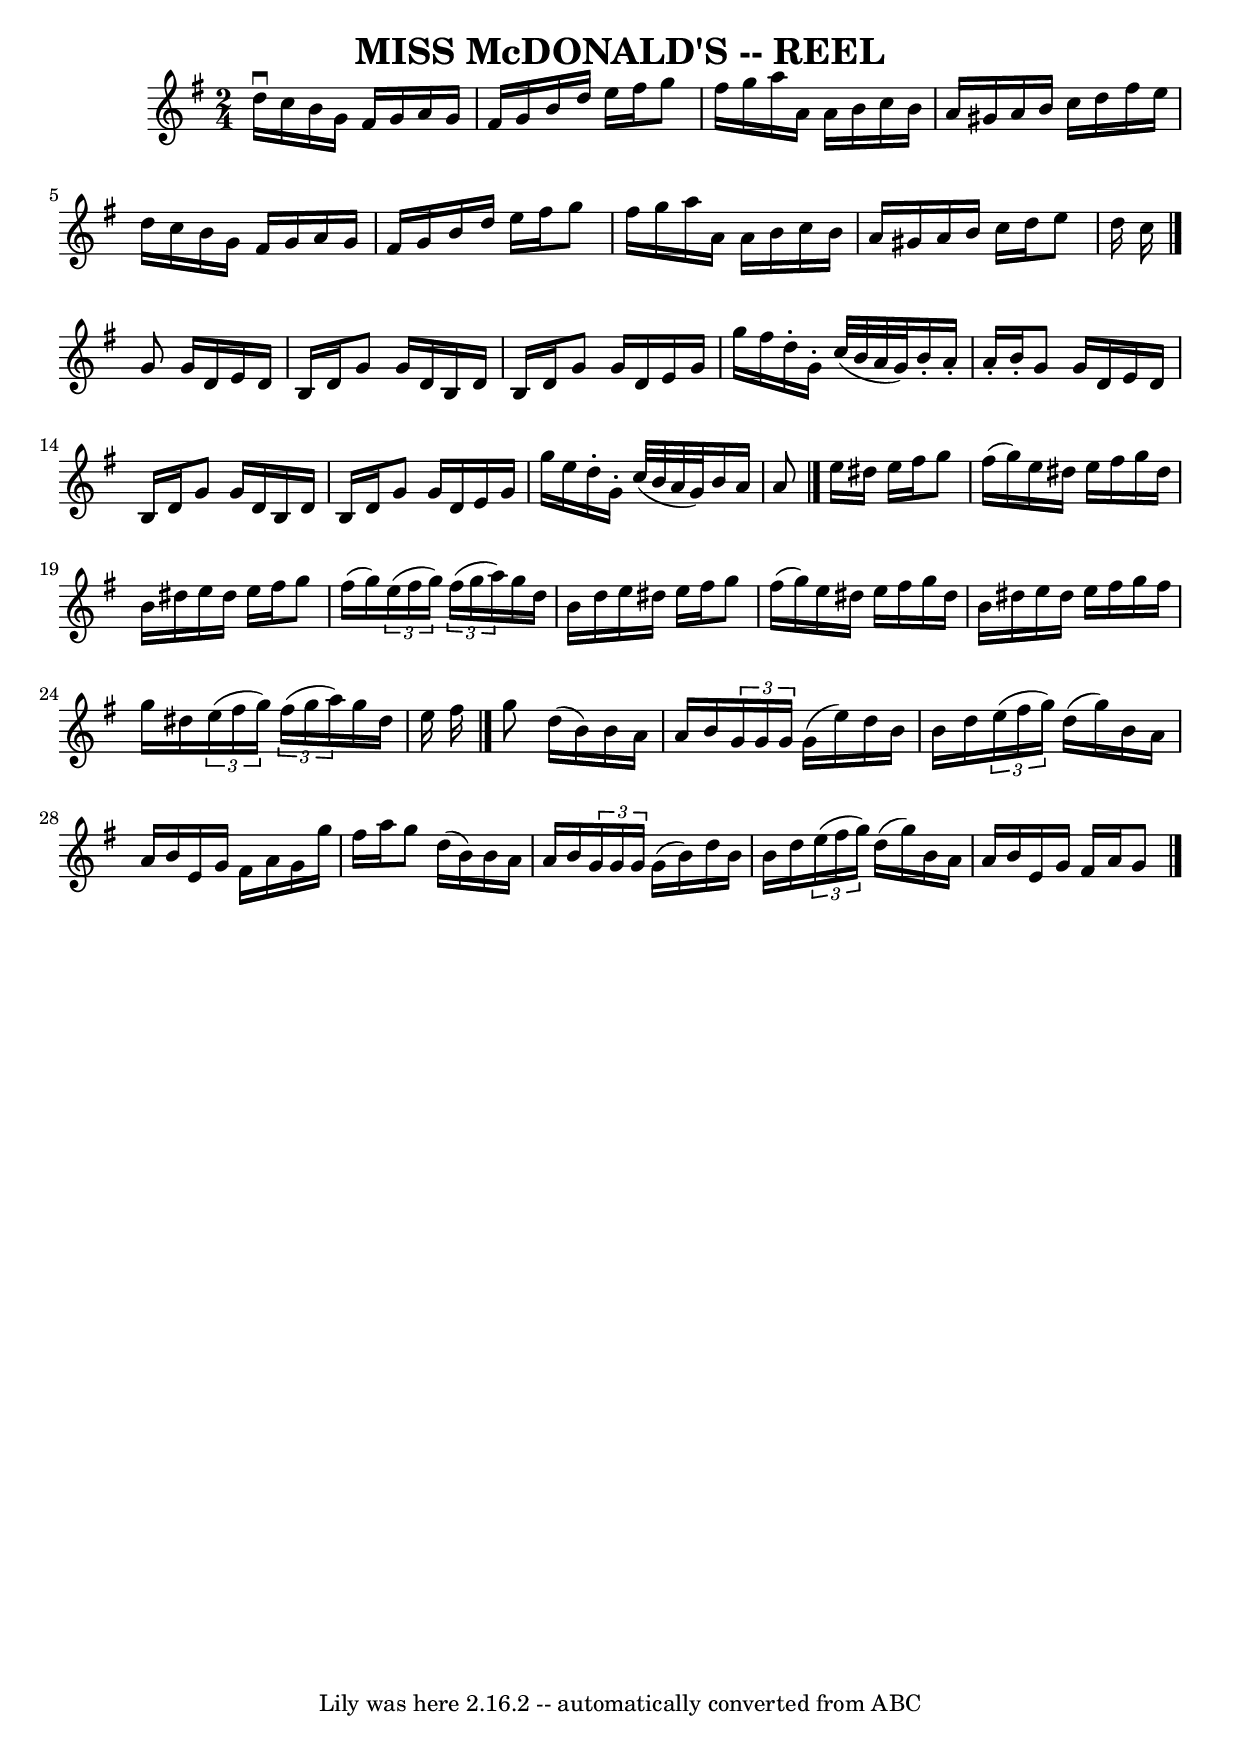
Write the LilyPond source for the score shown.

\version "2.16.2"
\include "Mammoth.ily"
\header {
	%% book = "Ryan's Mammoth Collection of Fiddle Tunes"
	crossRefNumber = "1"
	footnotes = ""
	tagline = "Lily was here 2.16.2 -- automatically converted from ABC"
	title = "MISS McDONALD'S -- REEL"
}
voicedefault =  {


\time 2/4 
\key g \major d''16^\downbow c''16        |
 b'16    
g'16 fis'16 g'16 a'16 g'16 fis'16 g'16    |
 b'16    
d''16 e''16 fis''16 g''8 fis''16 g''16    |
 a''16    
a'16 a'16 b'16 c''16 b'16 a'16 gis'16    |
 a'16    
b'16 c''16 d''16 fis''16 e''16 d''16 c''16        |
   
b'16 g'16 fis'16 g'16 a'16 g'16 fis'16 g'16    |
   
b'16 d''16 e''16 fis''16 g''8 fis''16 g''16    |
   
a''16 a'16 a'16 b'16 c''16 b'16 a'16 gis'16    |
   
a'16 b'16 c''16 d''16 e''8 d''16 c''16    \bar "|." g'8   
 g'16 d'16 e'16 d'16 b16 d'16    |
 g'8 g'16 d'16  
 b16 d'16 b16 d'16    |
 g'8 g'16 d'16 e'16 g'16  
 g''16 fis''16    |
 d''16 -. g'16 -. c''32 (b'32 a'32    
g'32) b'16 -. a'16 -. a'16 -. b'16 -.       |
 g'8 g'16   
 d'16 e'16 d'16 b16 d'16    |
 g'8 g'16 d'16 b16   
 d'16 b16 d'16    |
 g'8 g'16 d'16 e'16 g'16 g''16 
 e''16    |
 d''16 -. g'16 -. c''32 (b'32 a'32 g'32)  
 b'16 a'16 a'8    \bar "|." e''16 dis''16 e''16 fis''16    
g''8 fis''16 (g''16)   |
 e''16 dis''16 e''16 fis''16 
 g''16 dis''16 b'16 dis''16    |
 e''16 dis''16 e''16  
 fis''16 g''8 fis''16 (g''16)   |
   \times 2/3 { e''16 (
 fis''16 g''16) }   \times 2/3 { fis''16 (g''16 a''16) }   
g''16 d''16 b'16 d''16        |
 e''16 dis''16 e''16    
fis''16 g''8 fis''16 (g''16)   |
 e''16 dis''16 e''16 
 fis''16 g''16 dis''16 b'16 dis''16    |
 e''16    
dis''16 e''16 fis''16 g''16 fis''16 g''16 dis''16    
\times 2/3 { e''16 (fis''16 g''16) }   \times 2/3 { fis''16 (
g''16 a''16) } g''16 dis''16 e''16 fis''16    \bar "|."     
g''8 d''16 (b'16) b'16 a'16 a'16 b'16    |
   
\times 2/3 { g'16 g'16 g'16  } g'16 (e''16) d''16 b'16    
b'16 d''16    |
   \times 2/3 { e''16 (fis''16 g''16) }   
d''16 (g''16) b'16 a'16 a'16 b'16    |
 e'16 g'16   
 fis'16 a'16 g'16 g''16 fis''16 a''16        |
 g''8    
d''16 (b'16) b'16 a'16 a'16 b'16    |
   \times 2/3 {   
g'16 g'16 g'16  } g'16 (b'16) d''16 b'16 b'16 d''16    
|
   \times 2/3 { e''16 (fis''16 g''16) } d''16 (g''16  
-) b'16 a'16 a'16 b'16    |
 e'16 g'16 fis'16 a'16  
 g'8      \bar "|."   
}

\score{
    <<

	\context Staff="default"
	{
	    \voicedefault 
	}

    >>
	\layout {
	}
	\midi {}
}
